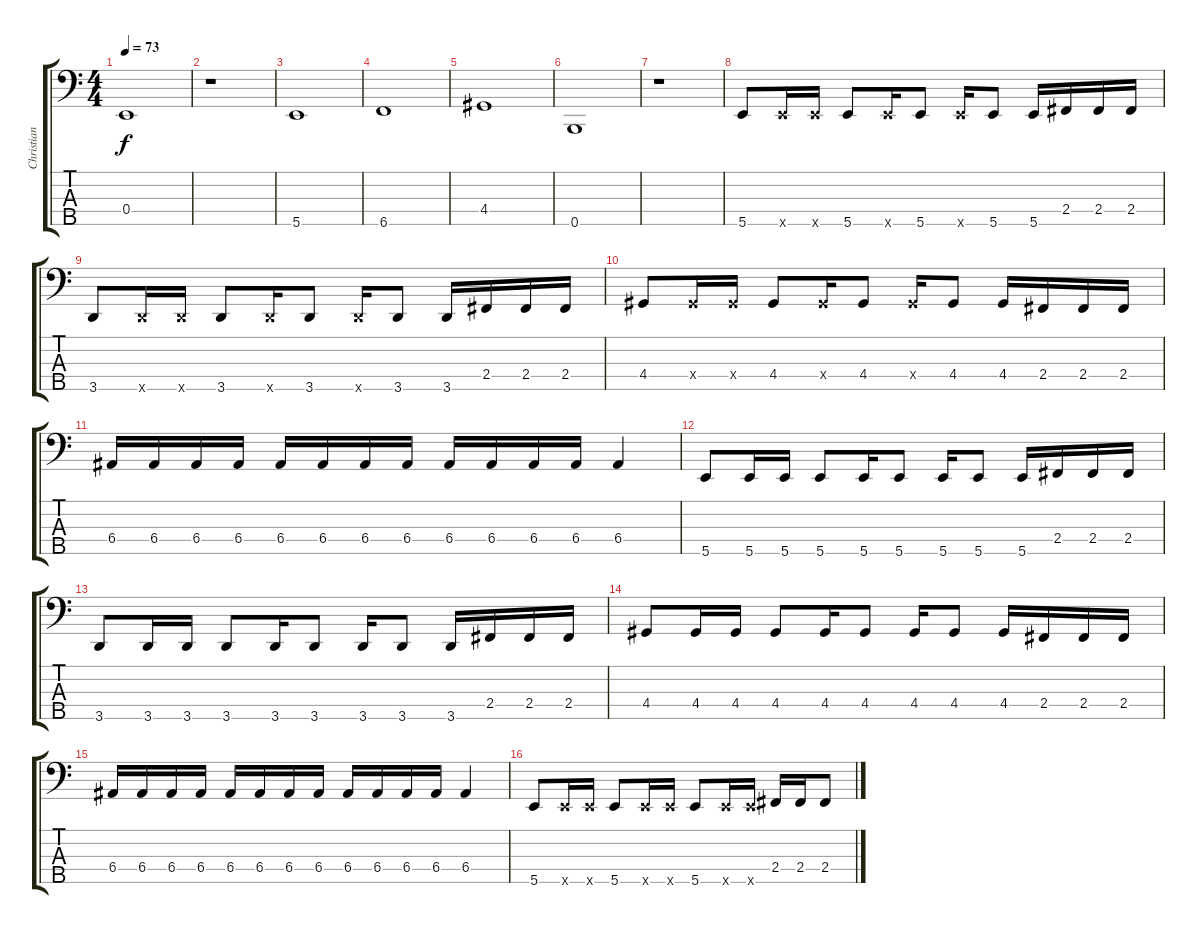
\track ("Christian Olde Wolbers" "Christian ") {instrument electricbassfinger}
\staff {score tabs}
\tuning (G2 D2 A1 E1 B0) {hide}
\ts (4 4)
\tempo 73
\clef f4
\ks c
0.4{t}.1{dy f} |
r.1 |
5.5.1 |
6.5.1 |
4.4.1 |
0.5.1 |
r.1 |
5.5.8 5.5{x}.16 5.5{x}.16 5.5.8 5.5{x}.16 5.5.8 5.5{x}.16 5.5.8 5.5.16 2.4.16 2.4.16 2.4.16 |
3.5.8 3.5{x}.16 3.5{x}.16 3.5.8 3.5{x}.16 3.5.8 3.5{x}.16 3.5.8 3.5.16 2.4.16 2.4.16 2.4.16 |
4.4.8 4.4{x}.16 4.4{x}.16 4.4.8 4.4{x}.16 4.4.8 4.4{x}.16 4.4.8 4.4.16 2.4.16 2.4.16 2.4.16 |
6.4.16 6.4.16 6.4.16 6.4.16 6.4.16 6.4.16 6.4.16 6.4.16 6.4.16 6.4.16 6.4.16 6.4.16 6.4.4 |
5.5.8 5.5.16 5.5.16 5.5.8 5.5.16 5.5.8 5.5.16 5.5.8 5.5.16 2.4.16 2.4.16 2.4.16 |
3.5.8 3.5.16 3.5.16 3.5.8 3.5.16 3.5.8 3.5.16 3.5.8 3.5.16 2.4.16 2.4.16 2.4.16 |
4.4.8 4.4.16 4.4.16 4.4.8 4.4.16 4.4.8 4.4.16 4.4.8 4.4.16 2.4.16 2.4.16 2.4.16 |
6.4.16 6.4.16 6.4.16 6.4.16 6.4.16 6.4.16 6.4.16 6.4.16 6.4.16 6.4.16 6.4.16 6.4.16 6.4.4 |
5.5.8 5.5{x}.16 5.5{x}.16 5.5.8 5.5{x}.16 5.5{x}.16 5.5.8 5.5{x}.16 5.5{x}.16 2.4.16 2.4.16 2.4.8
